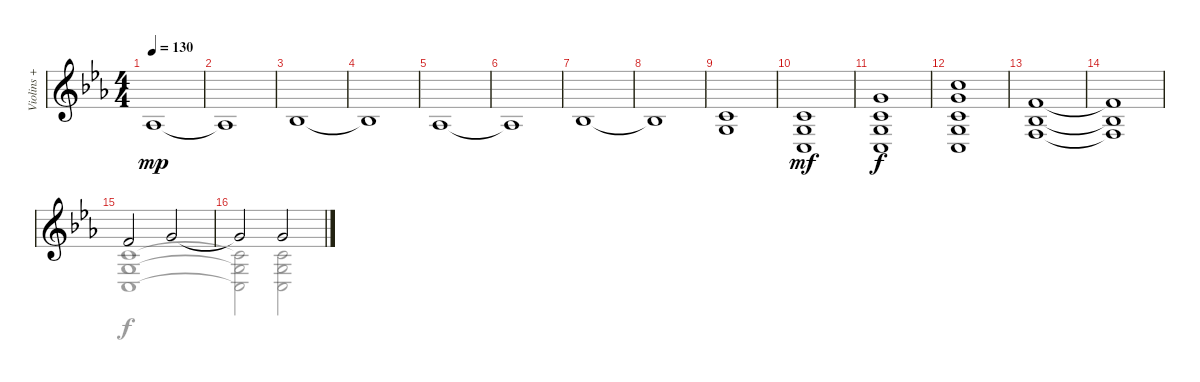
\track ("Violins + Violas" "Violins + ") {instrument stringensemble1}
\staff {score}
\tuning (E4 B3 G3 D3 A2 E2) {hide}
\voice
\ts (4 4)
\tempo 130
\clef g2
\ks cminor
1.3.1{dy mp} |
1.3{t}.1 |
3.3.1 |
3.3{t}.1 |
1.3.1 |
1.3{t}.1 |
3.3.1 |
3.3{t}.1 |
(1.2 0.3).1 |
(1.2 5.4 3.5).1{dy mf} |
(3.1 1.2 0.3 3.5).1{dy f} |
(8.1 8.2 5.3 5.4 3.5).1 |
(1.1 3.3 3.4).1 |
(1.1{t} 3.3{t} 3.4{t}).1 |
1.1.2 3.1.2 |
3.1{t}.2 3.1.2
\voice
\clef g2
\ottava regular
\simile none
\ks cminor
|
|
|
|
|
|
|
|
|
|
|
|
|
|
(1.2 0.3 3.5).1 |
(1.2{t} 0.3{t} 3.5{t}).2 (1.2 0.3 3.5).2
